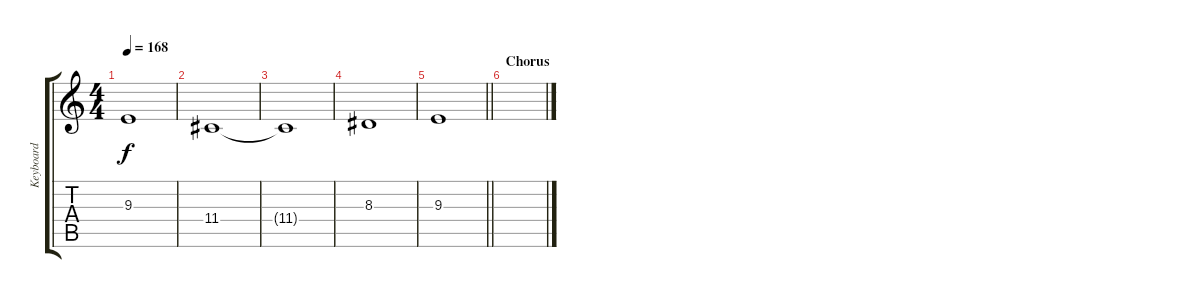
\track ("Keyboard" "Keyboard") {instrument pad4choir}
\staff {score tabs}
\tuning (E4 B3 G3 D3 A2 E2) {hide}
\ts (4 4)
\tempo 168
\clef g2
\ks c
9.3{t}.1{dy f} |
11.4.1 |
11.4{t}.1 |
8.3.1 |
\barLineRight lightlight
9.3.1 |
\section ("" "Chorus")
